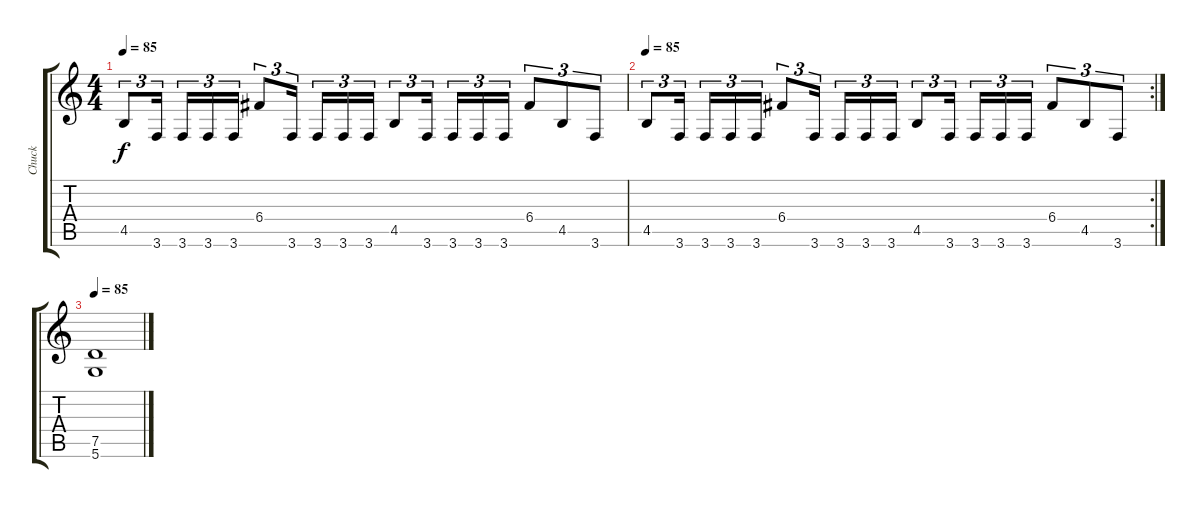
\track ("Chuck" "Chuck") {instrument distortionguitar}
\staff {score tabs}
\tuning (D4 A3 F3 C3 G2 D2) {hide}
\ts (4 4)
\tempo 85
\clef g2
\ks c
4.5.8{tu (3 2) dy f} 3.6.16{tu (3 2)} 3.6.16{tu (3 2)} 3.6.16{tu (3 2)} 3.6.16{tu (3 2)} 6.4.8{tu (3 2)} 3.6.16{tu (3 2)} 3.6.16{tu (3 2)} 3.6.16{tu (3 2)} 3.6.16{tu (3 2)} 4.5.8{tu (3 2)} 3.6.16{tu (3 2)} 3.6.16{tu (3 2)} 3.6.16{tu (3 2)} 3.6.16{tu (3 2)} 6.4.8{tu (3 2)} 4.5.8{tu (3 2)} 3.6.8{tu (3 2)} |
\rc 2
\tempo 85
4.5.8{tu (3 2)} 3.6.16{tu (3 2)} 3.6.16{tu (3 2)} 3.6.16{tu (3 2)} 3.6.16{tu (3 2)} 6.4.8{tu (3 2)} 3.6.16{tu (3 2)} 3.6.16{tu (3 2)} 3.6.16{tu (3 2)} 3.6.16{tu (3 2)} 4.5.8{tu (3 2)} 3.6.16{tu (3 2)} 3.6.16{tu (3 2)} 3.6.16{tu (3 2)} 3.6.16{tu (3 2)} 6.4.8{tu (3 2)} 4.5.8{tu (3 2)} 3.6.8{tu (3 2)} |
\tempo 85
(7.5 5.6).1
